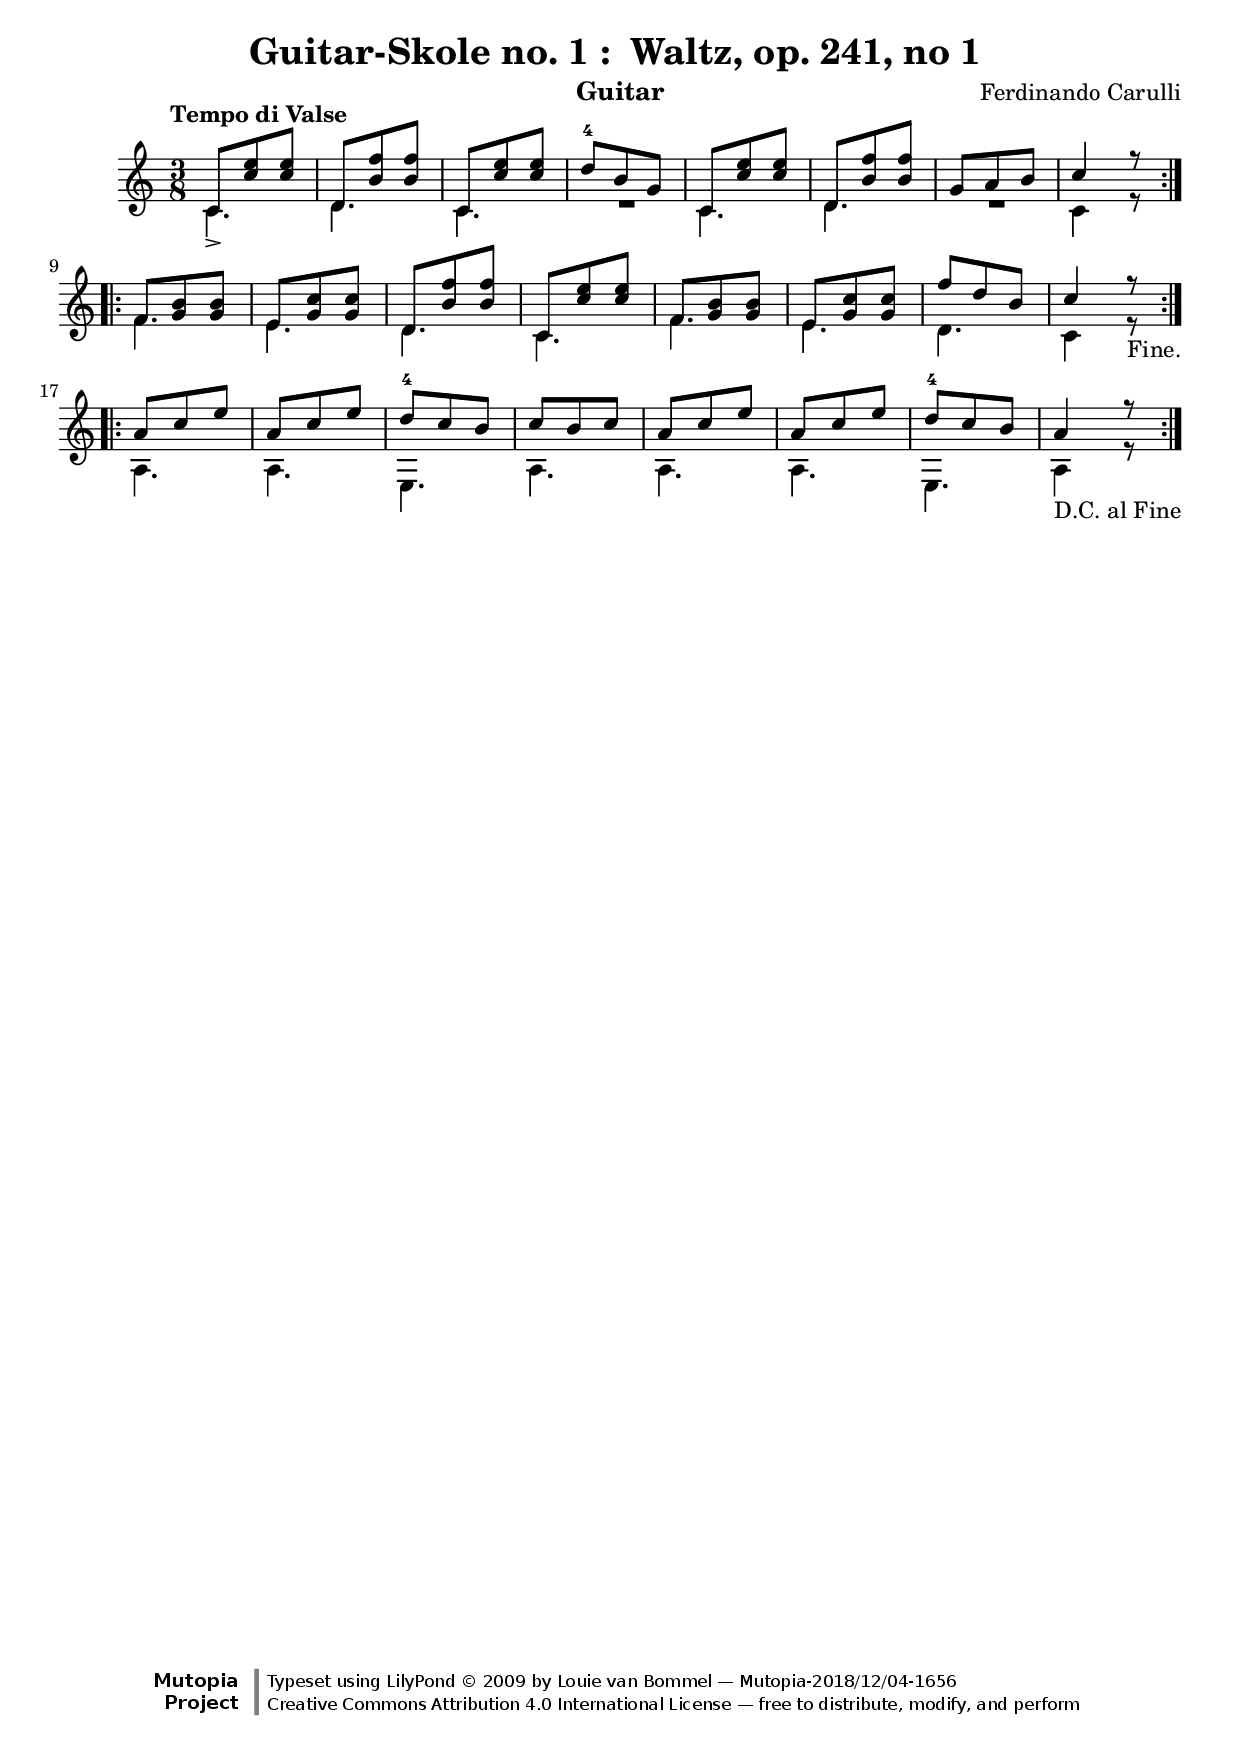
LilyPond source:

\version "2.18.0"
\header
{
  dedication = ""
  subtitle = ""
  subsubtitle = ""
  poet = ""
  instrument = "Guitar"
  meter = ""
  arranger = ""
  piece = ""
  opus = ""
  breakbefore = ##f
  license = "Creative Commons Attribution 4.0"
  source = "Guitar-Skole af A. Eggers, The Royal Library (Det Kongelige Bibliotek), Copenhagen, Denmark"
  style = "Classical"
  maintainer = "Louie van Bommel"
  composer="Ferdinando Carulli"
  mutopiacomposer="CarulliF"
  title="Guitar-Skole no. 1 :  Waltz, op. 241, no 1 "
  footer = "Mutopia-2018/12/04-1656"
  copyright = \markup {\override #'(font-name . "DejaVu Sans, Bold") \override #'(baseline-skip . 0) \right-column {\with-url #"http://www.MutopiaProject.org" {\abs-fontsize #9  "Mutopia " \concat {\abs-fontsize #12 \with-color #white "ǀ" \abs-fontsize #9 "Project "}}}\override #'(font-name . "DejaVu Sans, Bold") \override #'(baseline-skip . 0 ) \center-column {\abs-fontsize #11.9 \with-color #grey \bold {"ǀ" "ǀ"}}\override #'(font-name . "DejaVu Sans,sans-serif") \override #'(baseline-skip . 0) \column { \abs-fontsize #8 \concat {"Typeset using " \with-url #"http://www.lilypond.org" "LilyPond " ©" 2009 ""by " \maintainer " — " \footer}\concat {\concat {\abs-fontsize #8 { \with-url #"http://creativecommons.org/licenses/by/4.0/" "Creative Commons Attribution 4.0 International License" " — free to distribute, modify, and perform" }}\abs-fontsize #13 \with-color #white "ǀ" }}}
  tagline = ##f
}
\include "generic-paper-section.ly"
\include "generic-layout-section.ly"
\include "guitar-skole-defines-section.ly"
\version "2.18.0"
%%%%%%%%%%%%%%%%%%%%%%%%%%%%%Start Music%%%%%%%%%%%%%%%

staffOneVoiceOneNotes =
{
  \key c \major 
  \time 3/8
  \tempo "Tempo di Valse" 4=72
  \repeat volta 2
  {
    %1
    c'8 <c'' e''>8 <c'' e''>8 
    %2
    d'8 <b' f''>8 <b' f''>8 
    %3
    c'8 <c'' e''>8 <c'' e''>8 
    %4
    d''8-4 b'8 g'8 
    %5
    c'8 <c'' e''>8 <c'' e''>8 
    %6
    d'8 <b' f''>8 <b' f''>8 
    %7
    g'8 a'8 b'8 
    %8
    c''4 r8 \myBreak
  }
  \repeat volta 2 {
    %9
    f'8 <g' b'>8 <g' b'>8 
    %10
    e'8 <g' c''>8 <g' c''>8 
    %11
    d'8 <b' f''>8 <b' f''>8 
    %12
    c'8 <c'' e''>8 <c'' e''>8 
    %13
    f'8 <g' b'>8 <g' b'>8 
    %14
    e'8 <g' c''>8 <g' c''>8 
    %15
    f''8 d''8 b'8 
    %16
    c''4 r8 \myTextFine \myBreak
  }
  \repeat volta 2 {
    %17
    a'8 c''8 e''8 
    %18
    a'8 c''8 e''8 
    %19
    d''8-4 c''8 b'8 
    %20
    c''8 b'8 c''8 
    %21
    a'8 c''8 e''8 
    %22
    a'8 c''8 e''8 
    %23
    d''8-4 c''8 b'8
    %24
    a'4 \myTextDCalFine r8 
  }
}
staffOneVoiceTwoNotes =
{
    %1
    c'4.-> 
    %2
    d'4. 
    %3
    c'4. 
    %4
    R1*3/8 
    %5
    c'4. 
    %6
    d'4. 
    %7
    R1*3/8  
    %8
    c'4 r8 
    %9
    f'4. 
    %10
    e'4. 
    %11
    d'4. 
    %12
    c'4. 
    %13
    f'4. 
    %14
    e'4. 
    %15
    d'4. 
    %16
    c'4 r8 
    %17
    a4. 
    %18
    a4. 
    %19
    e4. 
    %20
    a4. 
    %21
    a4. 
    %22
    a4. 
    %23
    e4. 
    %24
    a4 r8 
}
staffOneVoiceThreeNotes =
{
}
staffOneVoiceFourNotes =
{
}
staffTwoVoiceOneNotes =
{
}
staffTwoVoiceTwoNotes =
{
}
staffTwoVoiceThreeNotes =
{
}
staffTwoVoiceFourNotes =
{
}

myChords = \chordmode
{
}
myMainWords = \lyricmode
{
}

%%%%%%%%%%%%%%%%%%%%%%%%%%%%%End of Music%%%%%%%%%%%%%%

\version "2.18.0"
\score
{
  <<
    \new ChordNames
    {
      \set chordChanges = ##t
      \myChords
    }
    \new StaffGroup
    <<
      \new Staff = "staffOne"
      {
        \set Staff.midiInstrument = "acoustic guitar (nylon)"
        <<

          \new Voice = "staffOneVoiceOne"
          {
            \voiceOne % this is a lilypondism, not mine
            \mergeDifferentlyDottedOn
            \mergeDifferentlyHeadedOn
            \set fingeringOrientations = #'(left)
            % this line is only here to ensure guitar notes written for treble clef come out OK in midi.
            % the parameter defaults to c' so indicating a c makes midi notes an octave lower.
            \transposition c
            \staffOneVoiceOneNotes
          }
          \new Voice = "staffOneVoiceTwo"
          {
            \voiceTwo % this is a lilypondism, not mine
            \mergeDifferentlyDottedOn
            \mergeDifferentlyHeadedOn
            \set fingeringOrientations = #'(left)
            % this line is only here to ensure guitar notes written for treble clef come out OK in midi.
            % the parameter defaults to c' so indicating a c makes midi notes an octave lower.
            \transposition c
            \staffOneVoiceTwoNotes
          }
          \new Voice = "staffOneVoiceThree"
          {
            \voiceThree % this is a lilypondism, not mine
            \mergeDifferentlyDottedOn
            \mergeDifferentlyHeadedOn
            \set fingeringOrientations = #'(left)
            % this line is only here to ensure guitar notes written for treble clef come out OK in midi.
            % the parameter defaults to c' so indicating a c makes midi notes an octave lower.
            \transposition c
            \staffOneVoiceThreeNotes
          }
          \new Voice = "staffOneVoiceFour"
          {
            \voiceFour % this is a lilypondism, not mine
            \mergeDifferentlyDottedOn
            \mergeDifferentlyHeadedOn
            \set fingeringOrientations = #'(left)
            % this line is only here to ensure guitar notes written for treble clef come out OK in midi.
            % the parameter defaults to c' so indicating a c makes midi notes an octave lower.
            \transposition c
            \staffOneVoiceFourNotes
          }
        >>
      }
    >>
  >>
  % layout can be in a score as well as outside
  \layout { }
  \midi
  {
    \context
    {
      \Voice
      %\remove "Dynamic_performer"
    }
  }
}

